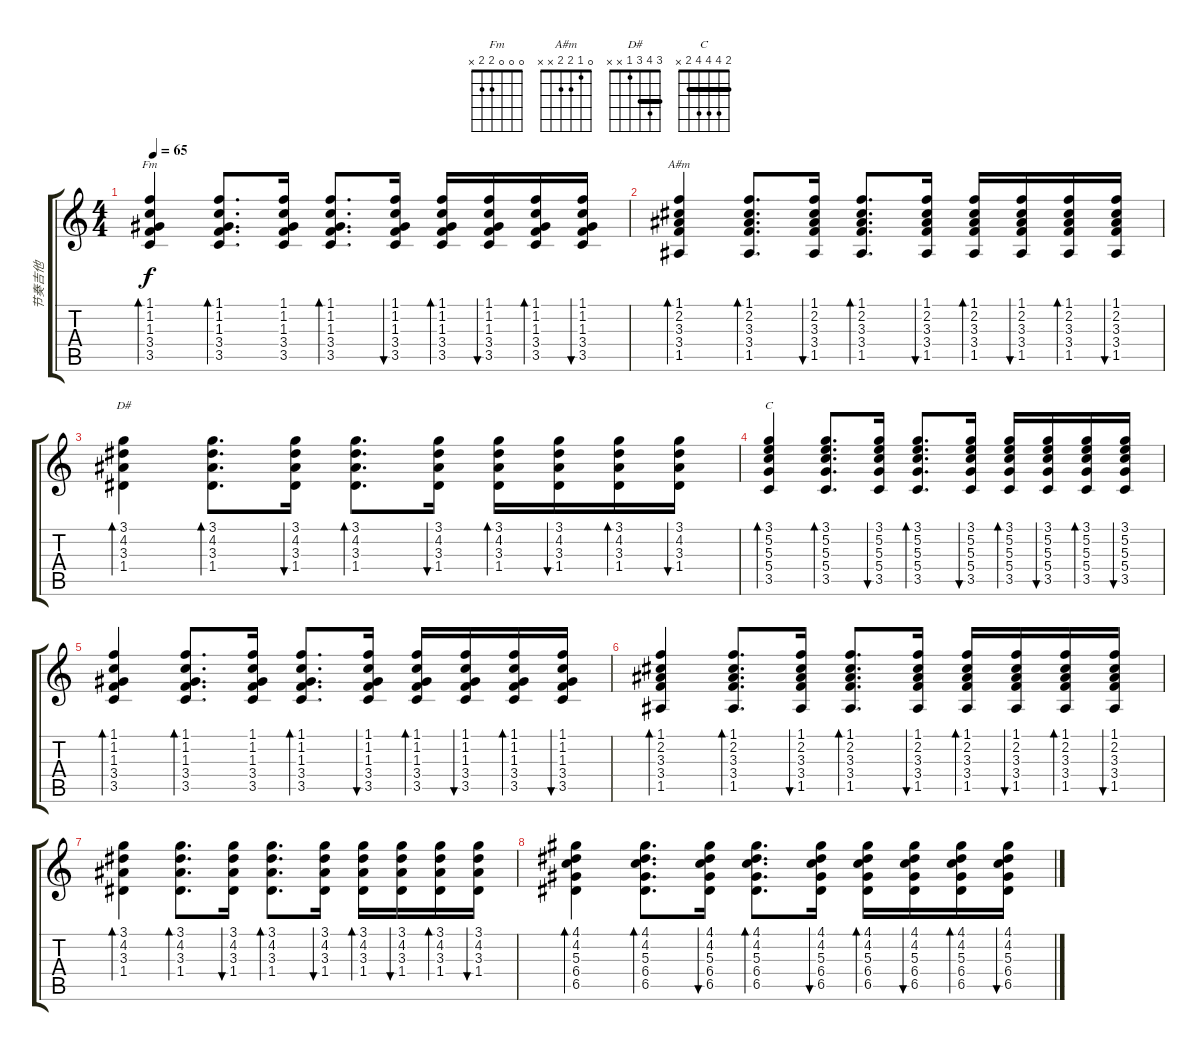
\track ("节奏吉他" "节奏吉他") {instrument acousticguitarsteel}
\staff {score tabs}
\tuning (E4 B3 G3 D3 A2 E2) {hide}
\chord ("Fm" 0 0 0 2 2 x)
\chord ("A#m" 0 1 2 2 x x)
\chord ("D#" 3 4 3 1 x x) {barre 3}
\chord ("C" 2 4 4 4 2 x) {barre 2}
\ts (4 4)
\tempo 65
\clef g2
\ks c
(1.1 1.2 1.3 3.4 3.5).4{bd 60 ch "Fm" dy f} (1.1 1.2 1.3 3.4 3.5).8{d bd 60} (1.1 1.2 1.3 3.4 3.5).16 (1.1 1.2 1.3 3.4 3.5).8{d bd 60} (1.1 1.2 1.3 3.4 3.5).16{bu 60} (1.1 1.2 1.3 3.4 3.5).16{bd 60} (1.1 1.2 1.3 3.4 3.5).16{bu 60} (1.1 1.2 1.3 3.4 3.5).16{bd 60} (1.1 1.2 1.3 3.4 3.5).16{bu 60} |
(1.1 2.2 3.3 3.4 1.5).4{bd 60 ch "A#m"} (1.1 2.2 3.3 3.4 1.5).8{d bd 60} (1.1 2.2 3.3 3.4 1.5).16{bu 60} (1.1 2.2 3.3 3.4 1.5).8{d bd 60} (1.1 2.2 3.3 3.4 1.5).16{bu 60} (1.1 2.2 3.3 3.4 1.5).16{bd 60} (1.1 2.2 3.3 3.4 1.5).16{bu 60} (1.1 2.2 3.3 3.4 1.5).16{bd 60} (1.1 2.2 3.3 3.4 1.5).16{bu 60} |
(3.1 4.2 3.3 1.4).4{bd 60 ch "D#"} (3.1 4.2 3.3 1.4).8{d bd 60} (3.1 4.2 3.3 1.4).16{bu 60} (3.1 4.2 3.3 1.4).8{d bd 60} (3.1 4.2 3.3 1.4).16{bu 60} (3.1 4.2 3.3 1.4).16{bd 60} (3.1 4.2 3.3 1.4).16{bu 60} (3.1 4.2 3.3 1.4).16{bd 60} (3.1 4.2 3.3 1.4).16{bu 60} |
(3.1 5.2 5.3 5.4 3.5).4{bd 60 ch "C"} (3.1 5.2 5.3 5.4 3.5).8{d bd 60} (3.1 5.2 5.3 5.4 3.5).16{bu 60} (3.1 5.2 5.3 5.4 3.5).8{d bd 60} (3.1 5.2 5.3 5.4 3.5).16{bu 60} (3.1 5.2 5.3 5.4 3.5).16{bd 60} (3.1 5.2 5.3 5.4 3.5).16{bu 60} (3.1 5.2 5.3 5.4 3.5).16{bd 60} (3.1 5.2 5.3 5.4 3.5).16{bu 60} |
(1.1 1.2 1.3 3.4 3.5).4{bd 60} (1.1 1.2 1.3 3.4 3.5).8{d bd 60} (1.1 1.2 1.3 3.4 3.5).16 (1.1 1.2 1.3 3.4 3.5).8{d bd 60} (1.1 1.2 1.3 3.4 3.5).16{bu 60} (1.1 1.2 1.3 3.4 3.5).16{bd 60} (1.1 1.2 1.3 3.4 3.5).16{bu 60} (1.1 1.2 1.3 3.4 3.5).16{bd 60} (1.1 1.2 1.3 3.4 3.5).16{bu 60} |
(1.1 2.2 3.3 3.4 1.5).4{bd 60} (1.1 2.2 3.3 3.4 1.5).8{d bd 60} (1.1 2.2 3.3 3.4 1.5).16{bu 60} (1.1 2.2 3.3 3.4 1.5).8{d bd 60} (1.1 2.2 3.3 3.4 1.5).16{bu 60} (1.1 2.2 3.3 3.4 1.5).16{bd 60} (1.1 2.2 3.3 3.4 1.5).16{bu 60} (1.1 2.2 3.3 3.4 1.5).16{bd 60} (1.1 2.2 3.3 3.4 1.5).16{bu 60} |
(3.1 4.2 3.3 1.4).4{bd 60} (3.1 4.2 3.3 1.4).8{d bd 60} (3.1 4.2 3.3 1.4).16{bu 60} (3.1 4.2 3.3 1.4).8{d bd 60} (3.1 4.2 3.3 1.4).16{bu 60} (3.1 4.2 3.3 1.4).16{bd 60} (3.1 4.2 3.3 1.4).16{bu 60} (3.1 4.2 3.3 1.4).16{bd 60} (3.1 4.2 3.3 1.4).16{bu 60} |
(4.1 4.2 5.3 6.4 6.5).4{bd 60} (4.1 4.2 5.3 6.4 6.5).8{d bd 60} (4.1 4.2 5.3 6.4 6.5).16{bu 60} (4.1 4.2 5.3 6.4 6.5).8{d bd 60} (4.1 4.2 5.3 6.4 6.5).16{bu 60} (4.1 4.2 5.3 6.4 6.5).16{bd 60} (4.1 4.2 5.3 6.4 6.5).16{bu 60} (4.1 4.2 5.3 6.4 6.5).16{bd 60} (4.1 4.2 5.3 6.4 6.5).16{bu 60}
